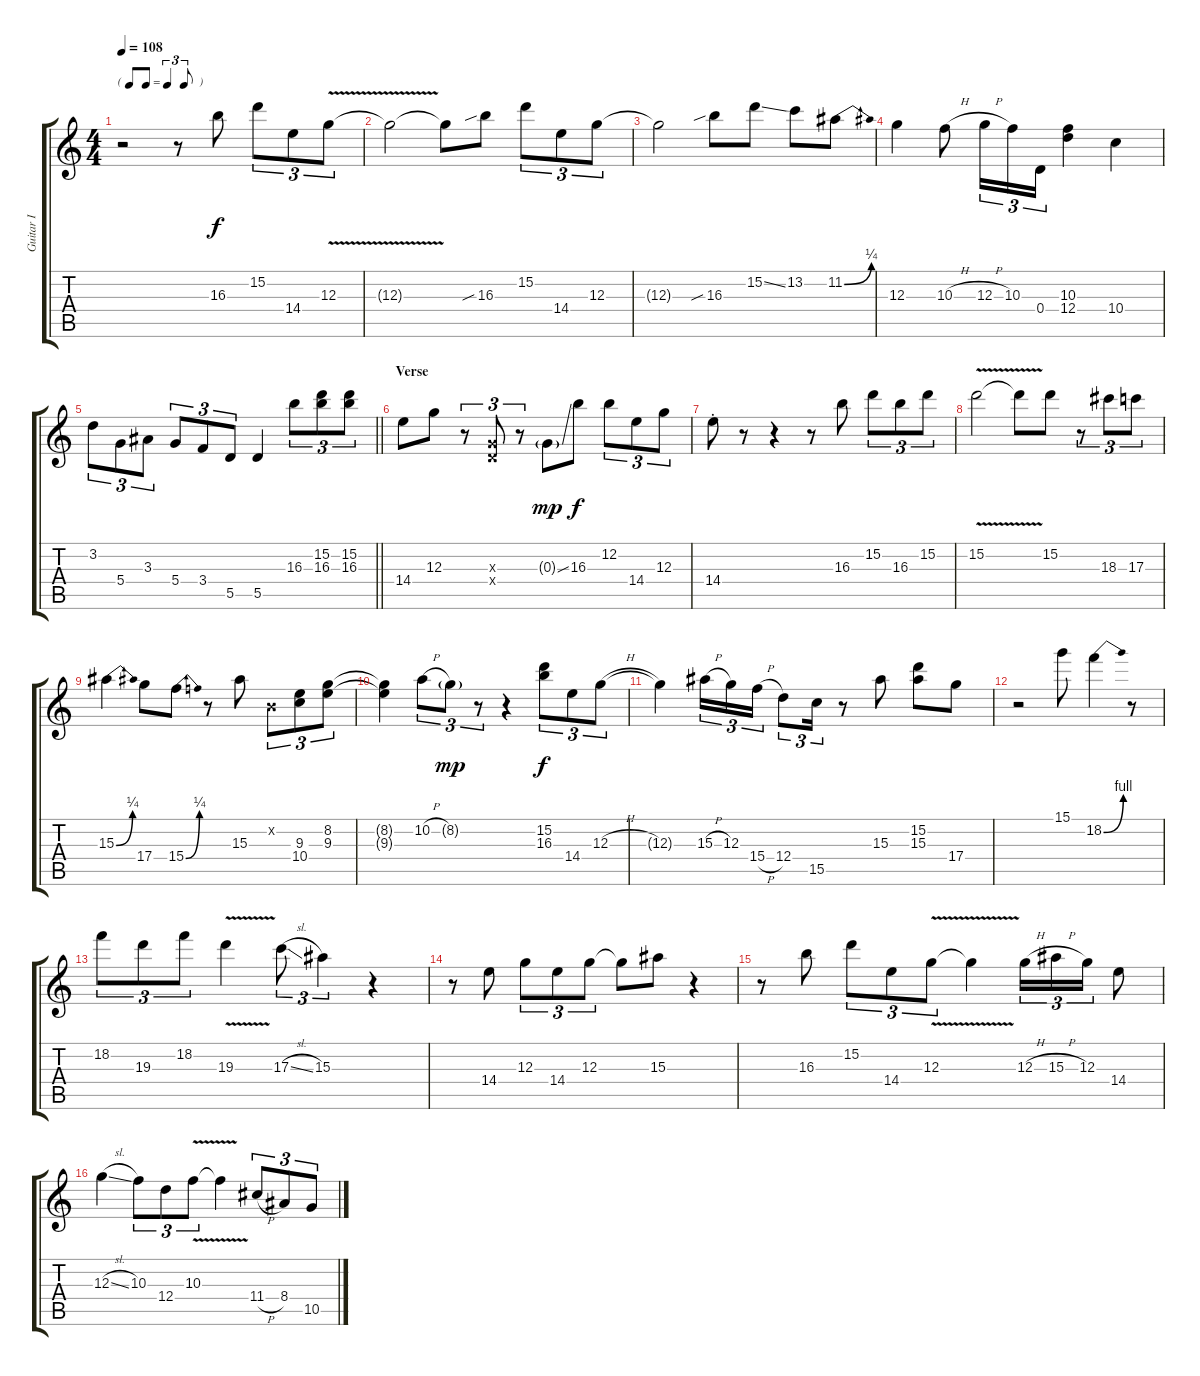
\track ("Guitar I " "Guitar I ") {instrument distortionguitar}
\staff {score tabs}
\tuning (E4 B3 G3 D3 A2 E2) {hide}
\ts (4 4)
\tf triplet8th
\tempo 108
\clef g2
\ks c
r.2{dy f instrument distortionguitar} r.8 16.3.8 15.2.8{tu (3 2)} 14.4.8{tu (3 2)} 12.3{v}.8{tu (3 2)} |
12.3{t}.2 12.3{t}.8 16.3{sib}.8 15.2.8{tu (3 2)} 14.4.8{tu (3 2)} 12.3.8{tu (3 2)} |
12.3{t}.2 16.3{sib}.8 15.2{ss}.8 13.2.8 11.2{be (bend 0 0 60 1)}.8 |
12.3.4 10.3{h}.8 12.3{h}.16{tu (3 2)} 10.3.16{tu (3 2)} 0.4.16{tu (3 2)} (10.3 12.4).4 10.4.4 |
\barLineRight lightlight
3.2.8{tu (3 2)} 5.4.8{tu (3 2)} 3.3.8{tu (3 2)} 5.4.8{tu (3 2)} 3.4.8{tu (3 2)} 5.5.8{tu (3 2)} 5.5.4 16.3.8{tu (3 2)} (15.2 16.3).8{tu (3 2)} (15.2 16.3).8{tu (3 2)} |
\section ("" "Verse")
14.4.8 12.3.8 r.8{tu (3 2)} (0.3{x} 0.4{x}).8{tu (3 2)} r.8{tu (3 2)} 0.3{ss g}.8{dy mp} 16.3.8{dy f} 12.2.8{tu (3 2)} 14.4.8{tu (3 2)} 12.3.8{tu (3 2)} |
14.4{st}.8 r.8 r.4 r.8 16.3.8 15.2.8{tu (3 2)} 16.3.8{tu (3 2)} 15.2.8{tu (3 2)} |
15.2{v}.2 15.2{t}.8 15.2.8 r.8{tu (3 2)} 18.3.8{tu (3 2)} 17.3.8{tu (3 2)} |
15.3{be (bend 0 0 60 1)}.4 17.4.8 15.4{be (bend 0 0 60 1)}.8 r.8 15.3.8 0.2{x}.8{tu (3 2)} (9.3 10.4).8{tu (3 2)} (8.2 9.3).8{tu (3 2)} |
(8.2{t} 9.3{t}).4 10.2{h}.8{tu (3 2)} 8.2{g}.8{tu (3 2) dy mp} r.8{tu (3 2)} r.4 (15.2 16.3).8{tu (3 2) dy f} 14.4.8{tu (3 2)} 12.3{h}.8{tu (3 2)} |
12.3{t}.4 15.3{h}.16{tu (3 2)} 12.3.16{tu (3 2)} 15.4{h}.16{tu (3 2)} 12.4.8{tu (3 2)} 15.5.16{tu (3 2)} r.8 15.3.8 (15.2 15.3).8 17.4.8 |
r.2 15.1.8 18.2{be (bend 0 0 60 4)}.4 r.8 |
18.2.8{tu (3 2)} 19.3.8{tu (3 2)} 18.2.8{tu (3 2)} 19.3{v}.4 17.3{sl}.8{tu (3 2)} 15.3.4{tu (3 2)} r.4 |
r.8 14.4.8 12.3.8{tu (3 2)} 14.4.8{tu (3 2)} 12.3.8{tu (3 2)} 12.3{t}.8 15.3.8 r.4 |
r.8 16.3.8 15.2.8{tu (3 2)} 14.4.8{tu (3 2)} 12.3{v}.8{tu (3 2)} 12.3{t}.4 12.3{h}.16{tu (3 2)} 15.3{h}.16{tu (3 2)} 12.3.16{tu (3 2)} 14.4.8 |
12.3{sl}.4 10.3.8{tu (3 2)} 12.4.8{tu (3 2)} 10.3{v}.8{tu (3 2)} 10.3{t}.4 11.4{h}.8{tu (3 2)} 8.4.8{tu (3 2)} 10.5.8{tu (3 2)}
